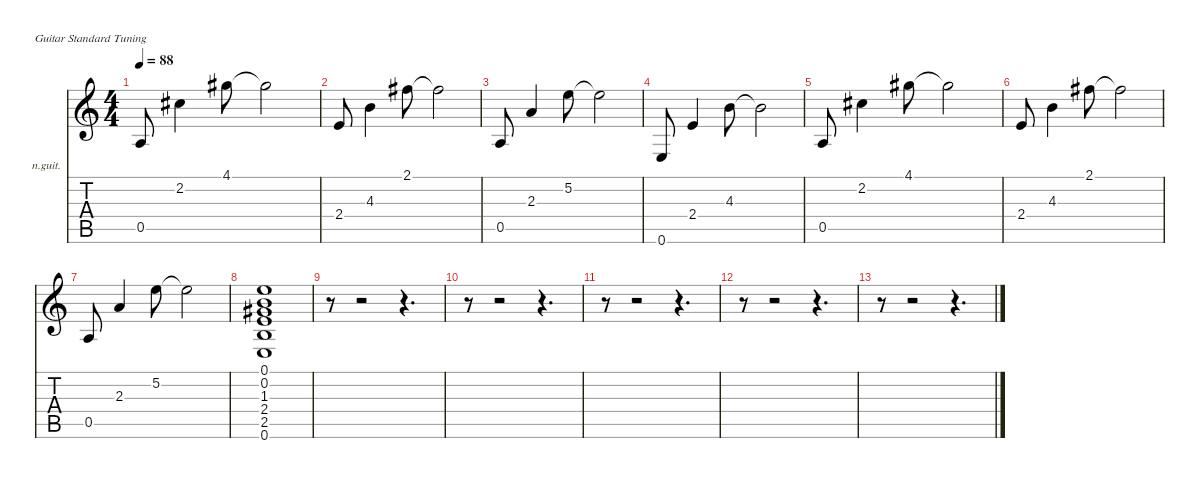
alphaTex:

\defaultSystemsLayout 4
\hideDynamics
\bracketExtendMode nobrackets
\firstSystemTrackNameOrientation horizontal
\otherSystemsTrackNameOrientation horizontal
\track ("Rhythm Joe 2" "n.guit.") {instrument acousticguitarnylon}
\staff {score tabs}
\tuning (E4 B3 G3 D3 A2 E2)
\ts (4 4)
\tempo 88
\clef g2
\ks c
0.5.8{dy f} 2.2{acc #}.4 4.1{acc #}.8 4.1{t acc #}.2 |
2.4.8 4.3.4 2.1{acc #}.8 2.1{t acc #}.2 |
0.5.8 2.3.4 5.2.8 5.2{t}.2 |
0.6.8 2.4.4 4.3.8 4.3{t}.2 |
0.5.8 2.2{acc #}.4 4.1{acc #}.8 4.1{t acc #}.2 |
2.4.8 4.3.4 2.1{acc #}.8 2.1{t acc #}.2 |
0.5.8 2.3.4 5.2.8 5.2{t}.2 |
(0.1 0.2 1.3{acc #} 2.4 2.5 0.6).1 |
r.8 r.2 r.4{d} |
r.8 r.2 r.4{d} |
r.8 r.2 r.4{d} |
r.8 r.2 r.4{d} |
r.8 r.2 r.4{d}
